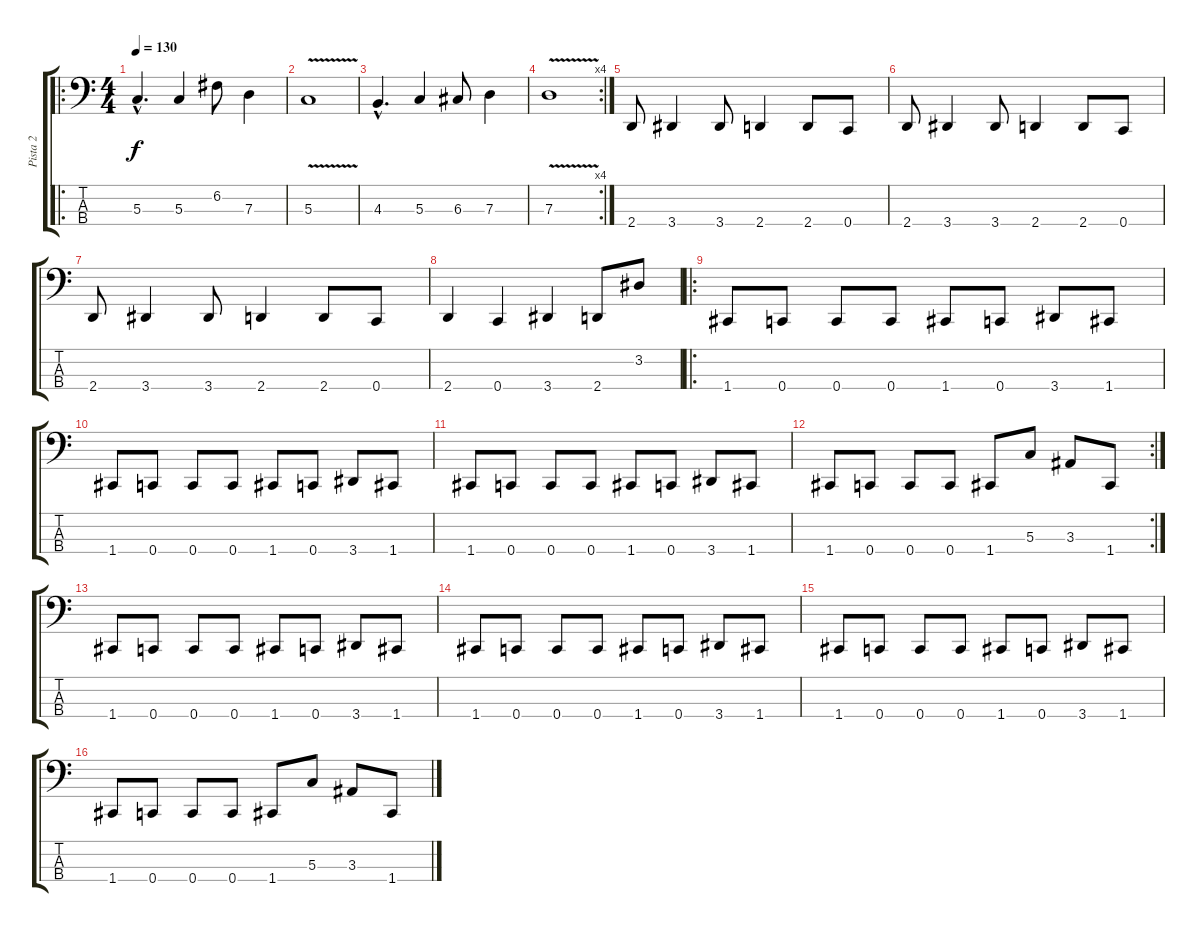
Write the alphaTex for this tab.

\track ("Pista 2" "Pista 2") {instrument electricbassfinger}
\staff {score tabs}
\tuning (F2 C2 G1 C1) {hide}
\ro
\ts (4 4)
\tempo 130
\clef f4
\ks c
5.3{hac}.4{d dy f} 5.3.4 6.2.8 7.3.4 |
5.3{v}.1 |
4.3{hac}.4{d} 5.3.4 6.3.8 7.3.4 |
\rc 4
7.3{v}.1 |
2.4.8 3.4.4 3.4.8 2.4.4 2.4.8 0.4.8 |
2.4.8 3.4.4 3.4.8 2.4.4 2.4.8 0.4.8 |
2.4.8 3.4.4 3.4.8 2.4.4 2.4.8 0.4.8 |
2.4.4 0.4.4 3.4.4 2.4.8 3.2.8 |
\ro
1.4.8 0.4.8 0.4.8 0.4.8 1.4.8 0.4.8 3.4.8 1.4.8 |
1.4.8 0.4.8 0.4.8 0.4.8 1.4.8 0.4.8 3.4.8 1.4.8 |
1.4.8 0.4.8 0.4.8 0.4.8 1.4.8 0.4.8 3.4.8 1.4.8 |
\rc 2
1.4.8 0.4.8 0.4.8 0.4.8 1.4.8 5.3.8 3.3.8 1.4.8 |
1.4.8 0.4.8 0.4.8 0.4.8 1.4.8 0.4.8 3.4.8 1.4.8 |
1.4.8 0.4.8 0.4.8 0.4.8 1.4.8 0.4.8 3.4.8 1.4.8 |
1.4.8 0.4.8 0.4.8 0.4.8 1.4.8 0.4.8 3.4.8 1.4.8 |
1.4.8 0.4.8 0.4.8 0.4.8 1.4.8 5.3.8 3.3.8 1.4.8
